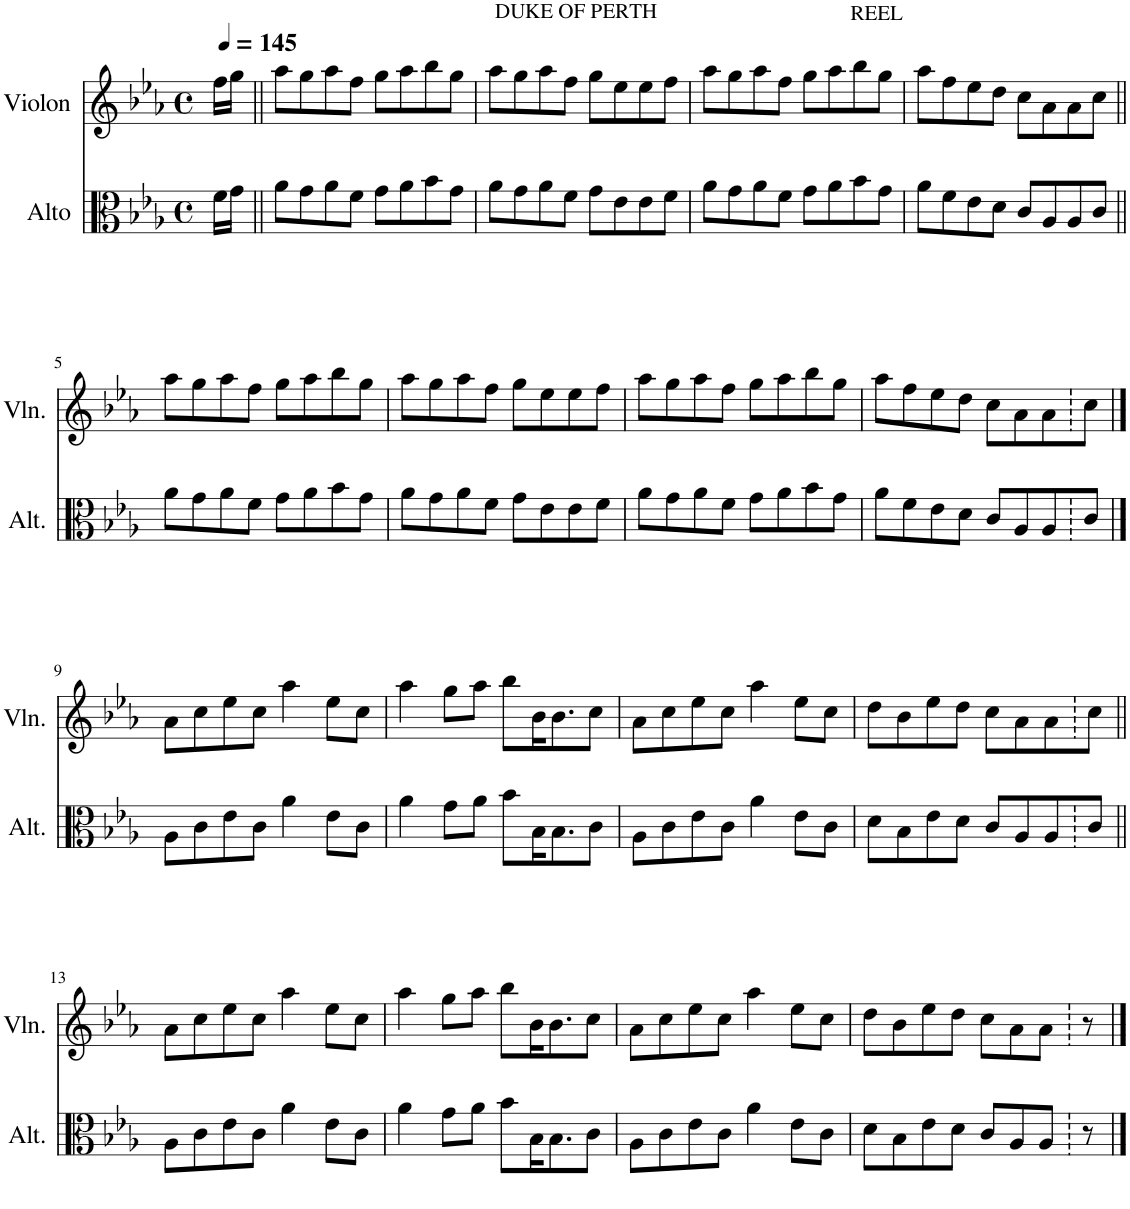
**kern	**kern
*part2	*part1
*staff2	*staff1
*I"Alto	*I"Violon
*I'Alt.	*I'Vln.
*clefC3	*clefG2
*k[b-e-a-]	*k[b-e-a-]
*M4/4	*M4/4
*met(c)	*met(c)
*MM145	*MM145
=	=
16f\LL	16ff\LL
16g\JJ	16gg\JJ
=1||	=1||
8a-\L	8aa-\L
8g\	8gg\
8a-\	8aa-\
8f\J	8ff\J
8g\L	8gg\L
8a-\	8aa-\
8b-\	8bb-\
8g\J	8gg\J
=2	=2
!	!LO:TX:a:t=DUKE OF PERTH
8a-\L	8aa-\L
8g\	8gg\
8a-\	8aa-\
8f\J	8ff\J
8g\L	8gg\L
8e-\	8ee-\
8e-\	8ee-\
8f\J	8ff\J
=3	=3
8a-\L	8aa-\L
8g\	8gg\
8a-\	8aa-\
8f\J	8ff\J
8g\L	8gg\L
8a-\	8aa-\
!	!LO:TX:a:t=REEL
8b-\	8bb-\
8g\J	8gg\J
=4	=4
8a-\L	8aa-\L
8f\	8ff\
8e-\	8ee-\
8d\J	8dd\J
8c/L	8cc\L
8A-/	8a-\
8A-/	8a-\
8c/J	8cc\J
!!LO:LB:g=z
=5||	=5||
8a-\L	8aa-\L
8g\	8gg\
8a-\	8aa-\
8f\J	8ff\J
8g\L	8gg\L
8a-\	8aa-\
8b-\	8bb-\
8g\J	8gg\J
=6	=6
8a-\L	8aa-\L
8g\	8gg\
8a-\	8aa-\
8f\J	8ff\J
8g\L	8gg\L
8e-\	8ee-\
8e-\	8ee-\
8f\J	8ff\J
=7	=7
8a-\L	8aa-\L
8g\	8gg\
8a-\	8aa-\
8f\J	8ff\J
8g\L	8gg\L
8a-\	8aa-\
8b-\	8bb-\
8g\J	8gg\J
=8	=8
8a-\L	8aa-\L
8f\	8ff\
8e-\	8ee-\
8d\J	8dd\J
8c/L	8cc\L
8A-/	8a-\
8A-/	8a-\
8c/J	8cc\J
!!LO:LB:g=z
==9	==9
8A-\L	8a-\L
8c\	8cc\
8e-\	8ee-\
8c\J	8cc\J
4a-\	4aa-\
8e-\L	8ee-\L
8c\J	8cc\J
=10	=10
4a-\	4aa-\
8g\L	8gg\L
8a-\J	8aa-\J
8b-\L	8bb-\L
16B-\K	16b-\K
8.B-\	8.b-\
8c\J	8cc\J
=11	=11
8A-\L	8a-\L
8c\	8cc\
8e-\	8ee-\
8c\J	8cc\J
4a-\	4aa-\
8e-\L	8ee-\L
8c\J	8cc\J
=12	=12
8d\L	8dd\L
8B-\	8b-\
8e-\	8ee-\
8d\J	8dd\J
8c/L	8cc\L
8A-/	8a-\
8A-/	8a-\
8c/J	8cc\J
!!LO:LB:g=z
=13||	=13||
8A-\L	8a-\L
8c\	8cc\
8e-\	8ee-\
8c\J	8cc\J
4a-\	4aa-\
8e-\L	8ee-\L
8c\J	8cc\J
=14	=14
4a-\	4aa-\
8g\L	8gg\L
8a-\J	8aa-\J
8b-\L	8bb-\L
16B-\K	16b-\K
8.B-\	8.b-\
8c\J	8cc\J
=15	=15
8A-\L	8a-\L
8c\	8cc\
8e-\	8ee-\
8c\J	8cc\J
4a-\	4aa-\
8e-\L	8ee-\L
8c\J	8cc\J
=16	=16
8d\L	8dd\L
8B-\	8b-\
8e-\	8ee-\
8d\J	8dd\J
8c/L	8cc\L
8A-/	8a-\
8A-/J	8a-\J
8r	8r
==	==
*-	*-
